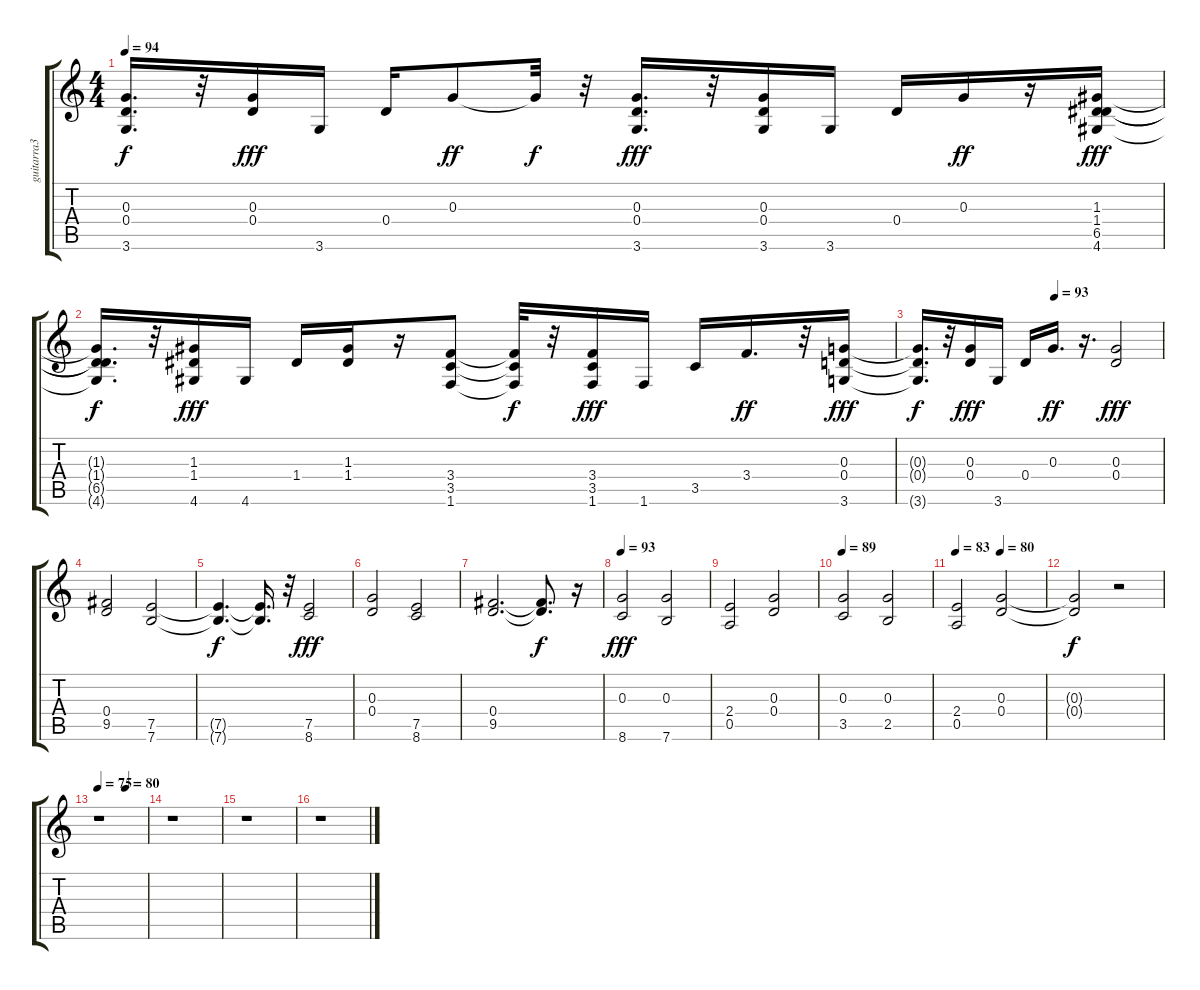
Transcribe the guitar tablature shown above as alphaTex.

\track ("guitarra3" "guitarra3") {instrument distortionguitar}
\staff {score tabs}
\tuning (E4 B3 G3 D3 A2 E2) {hide}
\ts (4 4)
\tempo 94
\clef g2
\ks c
(0.3{t} 0.4{t} 3.6{t}).16{d dy f} r.32 (0.3 0.4).16{dy fff} 3.6.16 0.4.16 0.3.8{dy ff} 0.3{t}.32{dy f} r.32 (0.3 0.4 3.6).16{d dy fff} r.32 (0.3 0.4 3.6).16 3.6.16 0.4.16 0.3.16{dy ff} r.16 (1.3 1.4 6.5 4.6).16{dy fff} |
(1.3{t} 1.4{t} 6.5{t} 4.6{t}).16{d dy f} r.32 (1.3 1.4 4.6).16{dy fff} 4.6.16 1.4.16 (1.3 1.4).16 r.16 (3.4 3.5 1.6).8 (3.4{t} 3.5{t} 1.6{t}).32{dy f} r.32 (3.4 3.5 1.6).16{dy fff} 1.6.16 3.5.16 3.4.16{d dy ff} r.32 (0.3 0.4 3.6).16{dy fff} |
\tempo (93 0.5625)
(0.3{t} 0.4{t} 3.6{t}).16{d dy f} r.32 (0.3 0.4).16{dy fff} 3.6.16 0.4.16 0.3.16{d dy ff} r.16{d} (0.3 0.4).2{dy fff} |
(0.4 9.5).2 (7.5 7.6).2 |
(7.5{t} 7.6{t}).4{d dy f} (7.5{t} 7.6{t}).16{d} r.32 (7.5 8.6).2{dy fff} |
(0.3 0.4).2 (7.5 8.6).2 |
(0.4 9.5).2{d} (0.4{t} 9.5{t}).8{d dy f} r.16 |
\tempo 93
(0.3 8.6).2{dy fff} (0.3 7.6).2 |
(2.4 0.5).2 (0.3 0.4).2 |
\tempo 89
(0.3 3.5).2 (0.3 2.5).2 |
\tempo 83
\tempo (80 0.5)
(2.4 0.5).2 (0.3 0.4).2 |
(0.3{t} 0.4{t}).2{dy f} r.2 |
\tempo 75
\tempo (80 0.5625)
r.1 |
r.1 |
r.1 |
r.1
